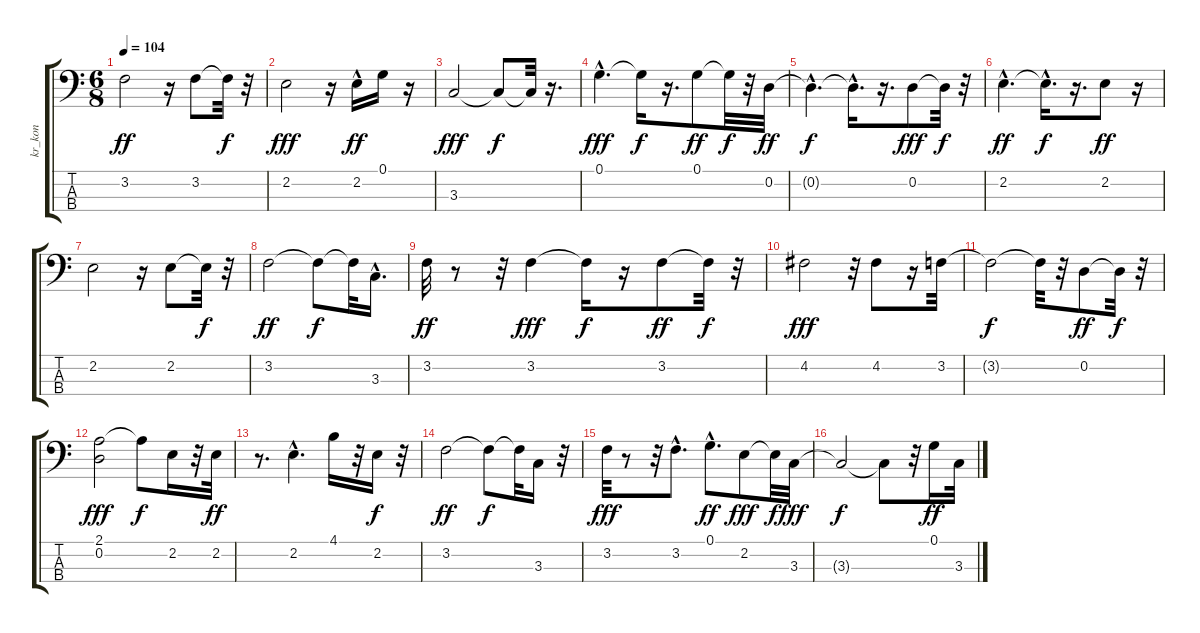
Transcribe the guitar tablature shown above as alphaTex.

\track ("kr_kon" "kr_kon") {instrument electricbassfinger}
\staff {score tabs}
\tuning (G2 D2 A1 E1) {hide}
\ts (6 8)
\tempo 104
\clef f4
\ks c
3.2.2{dy ff} r.16 3.2.8 3.2{t}.32{dy f} r.32 |
2.2.2{dy fff} r.16 2.2{hac}.16{dy ff} 0.1.16 r.16 |
3.3.2{dy fff} 3.3{t}.8{dy f} 3.3{t}.32 r.16{d} |
0.1{hac}.4{d dy fff} 0.1{t}.16{dy f} r.16{d} 0.1.8{dy ff} 0.1{t}.32{dy f} r.32 0.2.32{dy ff} |
0.2{hac t}.4{d dy f} 0.2{hac t}.16{d} r.16{d} 0.2.8{dy fff} 0.2{t}.32{dy f} r.32 |
2.2{hac}.4{d dy ff} 2.2{hac t}.16{d dy f} r.16{d} 2.2.8{dy ff} r.16 |
2.2.2 r.16 2.2.8 2.2{t}.32{dy f} r.32 |
3.2.2{dy ff} 3.2{t}.8{dy f} 3.2{t}.32 3.3{hac}.16{d} |
3.2.32{dy ff} r.8 r.32 3.2.4{dy fff} 3.2{t}.16{dy f} r.16 3.2.8{dy ff} 3.2{t}.32{dy f} r.32 |
4.2.2{dy fff} r.32 4.2.8 r.16 3.2.32 |
3.2{t}.2{dy f} 3.2{t}.32 r.32 0.2.8{dy ff} 0.2{t}.32{dy f} r.32 |
(2.1 0.2).2{dy fff} 2.1{t}.8{dy f} 2.2.16 r.32 2.2.32{dy ff} |
r.8{d} 2.2{hac}.4{d} 4.1.16 r.32 2.2.16{dy f} r.32 |
3.2.2{dy ff} 3.2{t}.8{dy f} 3.2{t}.32 3.3.16 r.32 |
3.2.32{dy fff} r.8 r.32 3.2{hac}.8{d} 0.1{hac}.8{d dy ff} 2.2.8{dy fff} 2.2{t}.32{dy f} 3.3.32{dy fff} |
3.3{t}.2{dy f} 3.3{t}.8 r.32 0.1.16{dy ff} 3.3.32
